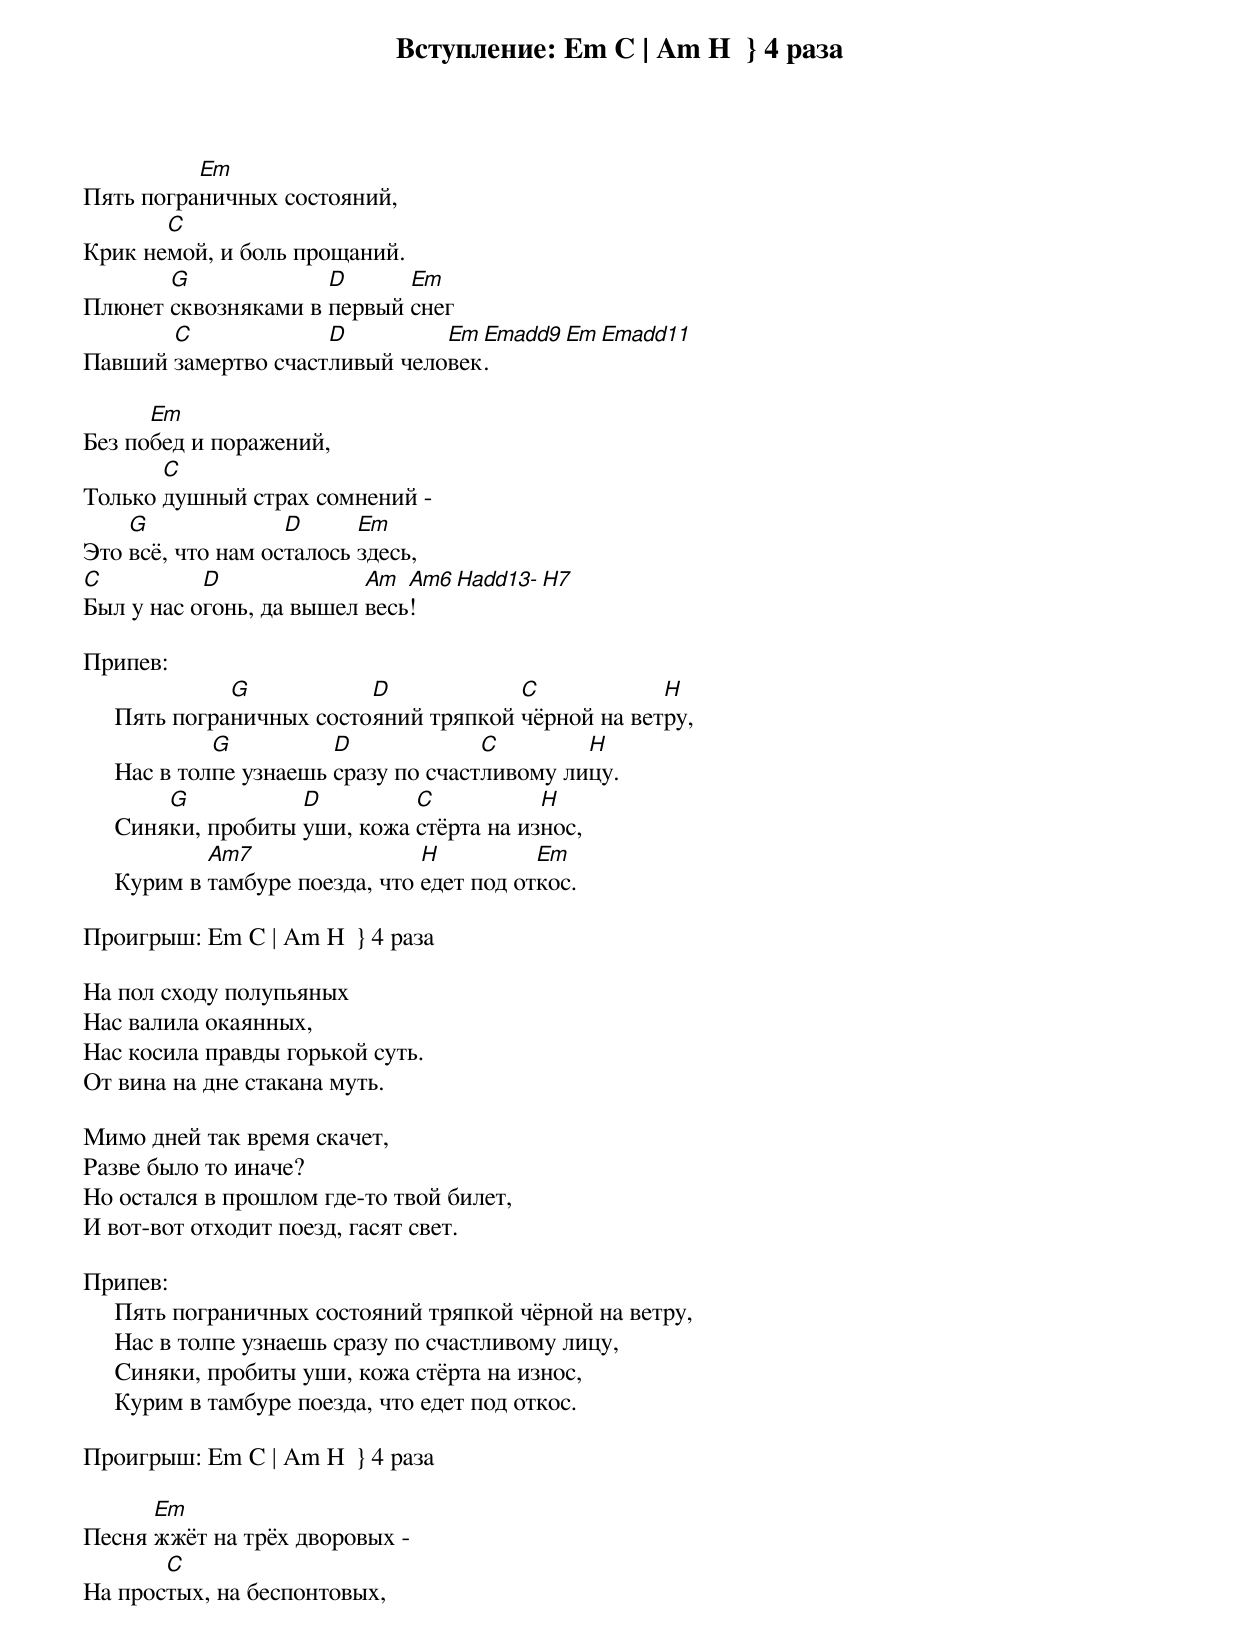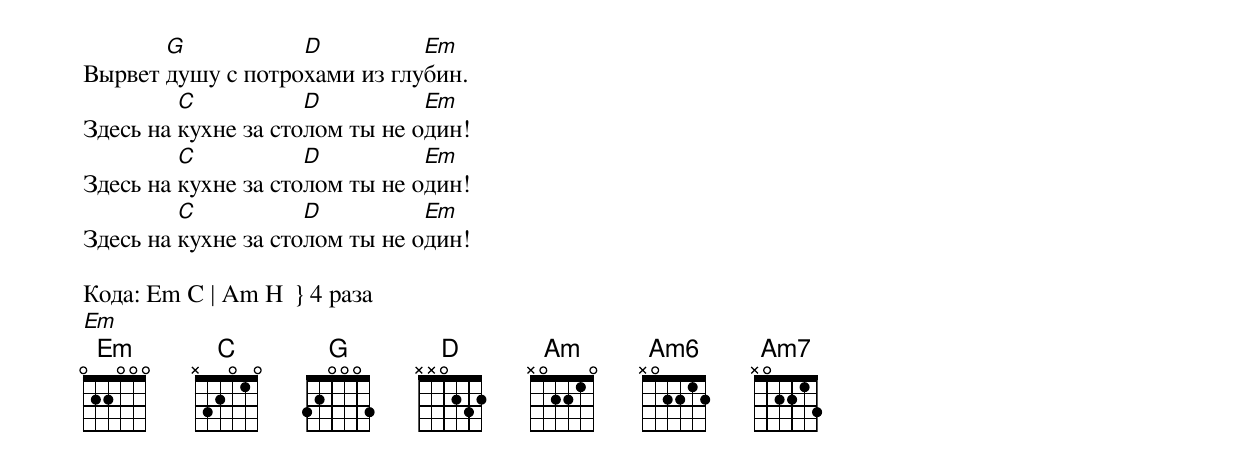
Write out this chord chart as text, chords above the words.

Вступление: Em C | Am H  } 4 раза

          Em
Пять пограничных состояний,
       C
Крик немой, и боль прощаний.
       G             D      Em
Плюнет сквозняками в первый снег
       C             D         Em Emadd9 Em Emadd11
Павший замертво счастливый человек.

      Em
Без побед и поражений,
       C
Только душный страх сомнений -
    G              D      Em
Это всё, что нам осталось здесь,
C          D              Am  Am6 Hadd13- H7
Был у нас огонь, да вышел весь!

Припев:
               G           D            C            H
     Пять пограничных состояний тряпкой чёрной на ветру,
              G          D             C        H
     Нас в толпе узнаешь сразу по счастливому лицу.
         G           D         C           H
     Синяки, пробиты уши, кожа стёрта на износ,
             Am7                 H          Em
     Курим в тамбуре поезда, что едет под откос.

Проигрыш: Em C | Am H  } 4 раза

На пол сходу полупьяных
Нас валила окаянных,
Нас косила правды горькой суть.
От вина на дне стакана муть.

Мимо дней так время скачет,
Разве было то иначе?
Но остался в прошлом где-то твой билет,
И вот-вот отходит поезд, гасят свет.

Припев:
     Пять пограничных состояний тряпкой чёрной на ветру,
     Нас в толпе узнаешь сразу по счастливому лицу,
     Синяки, пробиты уши, кожа стёрта на износ,
     Курим в тамбуре поезда, что едет под откос.

Проигрыш: Em C | Am H  } 4 раза

      Em
Песня жжёт на трёх дворовых -
       C
На простых, на беспонтовых,
       G           D          Em
Вырвет душу с потрохами из глубин.
         C           D          Em
Здесь на кухне за столом ты не один!
         C           D          Em
Здесь на кухне за столом ты не один!
         C           D          Em
Здесь на кухне за столом ты не один!

Кода: Em C | Am H  } 4 раза
      Em
